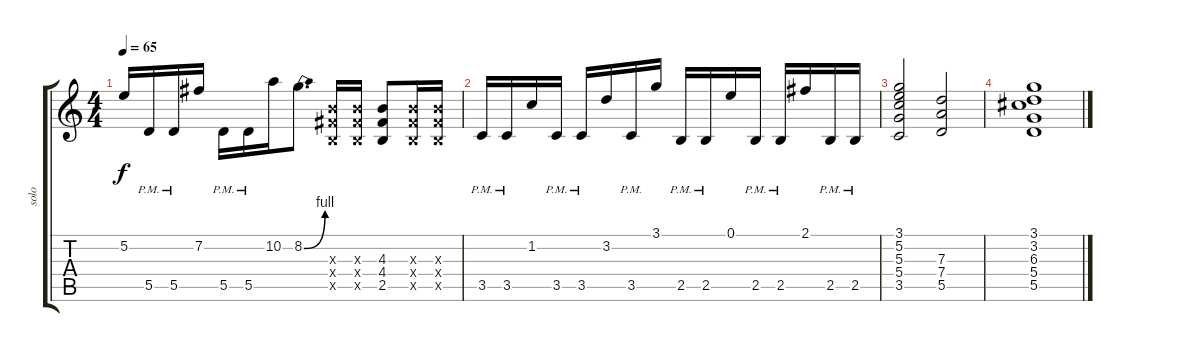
\track ("solo" "solo") {instrument overdrivenguitar}
\staff {score tabs}
\tuning (E4 B3 G3 D3 A2 E2) {hide}
\ts (4 4)
\tempo 65
\clef g2
\ks c
5.2.16{dy f} 5.5{pm}.16 5.5{pm}.16 7.2.16 5.5{pm}.16 5.5{pm}.16 10.2.16 8.2{be (bend 0 0 60 4)}.8{d} (4.3{x} 4.4{x} 2.5{x}).16 (4.3{x} 4.4{x} 2.5{x}).16 (4.3 4.4 2.5).8 (4.3{x} 4.4{x} 2.5{x}).16 (4.3{x} 4.4{x} 2.5{x}).16 |
3.5{pm}.16 3.5{pm}.16 1.2.16 3.5{pm}.16 3.5{pm}.16 3.2.16 3.5{pm}.16 3.1.16 2.5{pm}.16 2.5{pm}.16 0.1.16 2.5{pm}.16 2.5{pm}.16 2.1.16 2.5{pm}.16 2.5{pm}.16 |
(3.1 5.2 5.3 5.4 3.5).2 (7.3 7.4 5.5).2 |
(3.1 3.2 6.3 5.4 5.5).1
